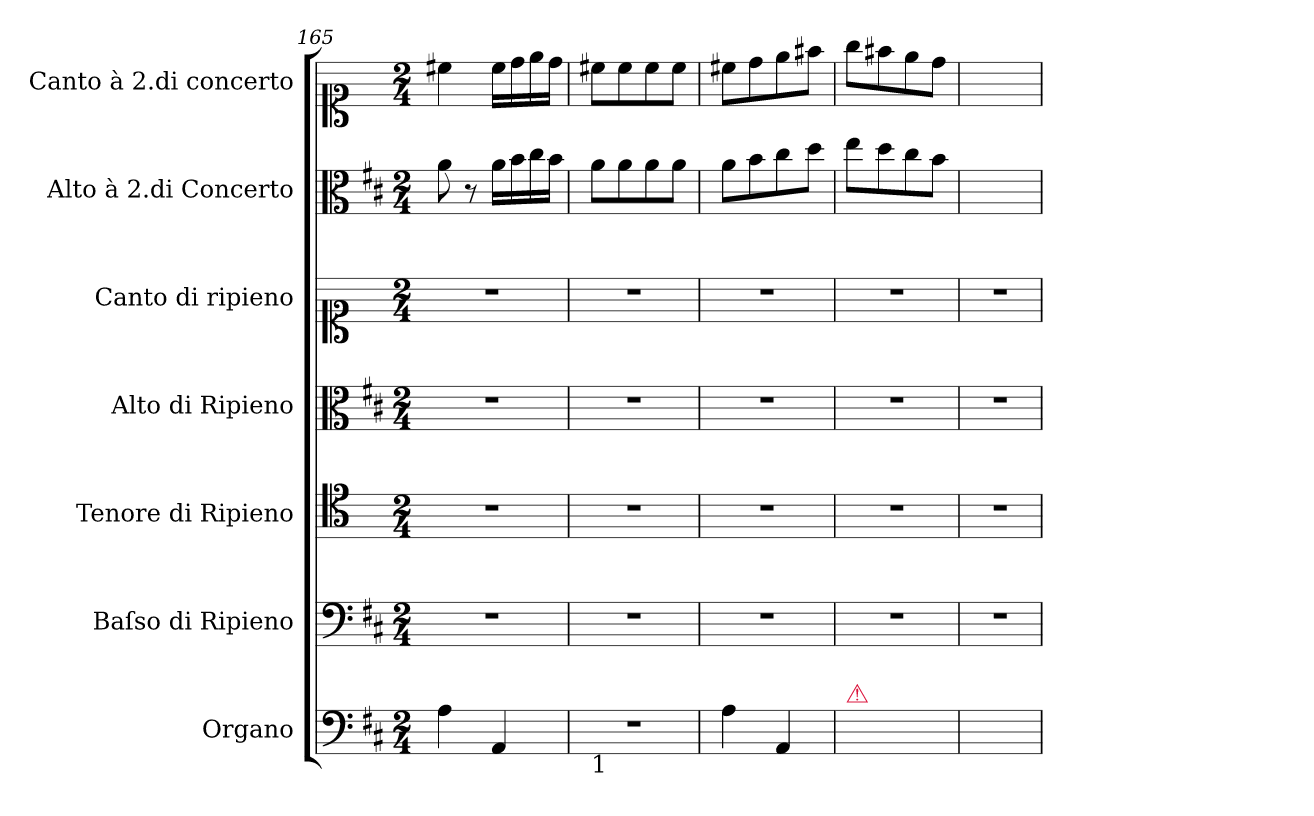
**kern	**kern	**kern	**kern	**kern	**kern	**kern
*part7	*part6	*part5	*part4	*part3	*part2	*part1
*staff7	*staff6	*staff5	*staff4	*staff3	*staff2	*staff1
*I"Organo	*I"Baſso di Ripieno	*I"Tenore di Ripieno	*I"Alto di Ripieno	*I"Canto di ripieno	*I"Alto à 2.di Concerto	*I"Canto à 2.di concerto
*I'org	*I'B rip	*I'T rip	*I'A rip	*	*I'A conc	*
*clefF4	*clefF4	*clefC4	*clefC3	*clefC1	*clefC3	*clefC1
*k[f#c#]	*k[f#c#]	*k[]	*k[f#c#]	*k[]	*k[f#c#]	*k[]
*M2/4	*M2/4	*M2/4	*M2/4	*M2/4	*M2/4	*M2/4
=165	=165	=165	=165	=165	=165	=165
4A\	2r	2r	2r	2r	8a\	4cc#\
.	.	.	.	.	8r	.
4AA/	.	.	.	.	16a\LL	16cc#\LL
.	.	.	.	.	16b\	16dd\
.	.	.	.	.	16cc#\	16ee\
.	.	.	.	.	16b\JJ	16dd\JJ
=166	=166	=166	=166	=166	=166	=166
!LO:TX:b:t=1	!	!	!	!	!	!
2r	2r	2r	2r	2r	8aL	8cc#\L
.	.	.	.	.	8a	8cc#\
.	.	.	.	.	8a	8cc#\
.	.	.	.	.	8aJ	8cc#\J
=167	=167	=167	=167	=167	=167	=167
4A\	2r	2r	2r	2r	8a\L	8cc#\L
.	.	.	.	.	8b\	8dd\
4AA/	.	.	.	.	8cc#\	8ee\
.	.	.	.	.	8dd\J	8ff#\J
=168	=168	=168	=168	=168	=168	=168
!LO:TX:a:color=crimson:t=⚠	!	!	!	!	!	!
2ryy	2r	2r	2r	2r	8ee\L	8gg\L
.	.	.	.	.	8dd\	8ff#\
.	.	.	.	.	8cc#\	8ee\
.	.	.	.	.	8b\J	8dd\J
=	=	=	=	=	=	=
2ryy	2r	2r	2r	2r	2ryy	2ryy
=	=	=	=	=	=	=
*-	*-	*-	*-	*-	*-	*-
